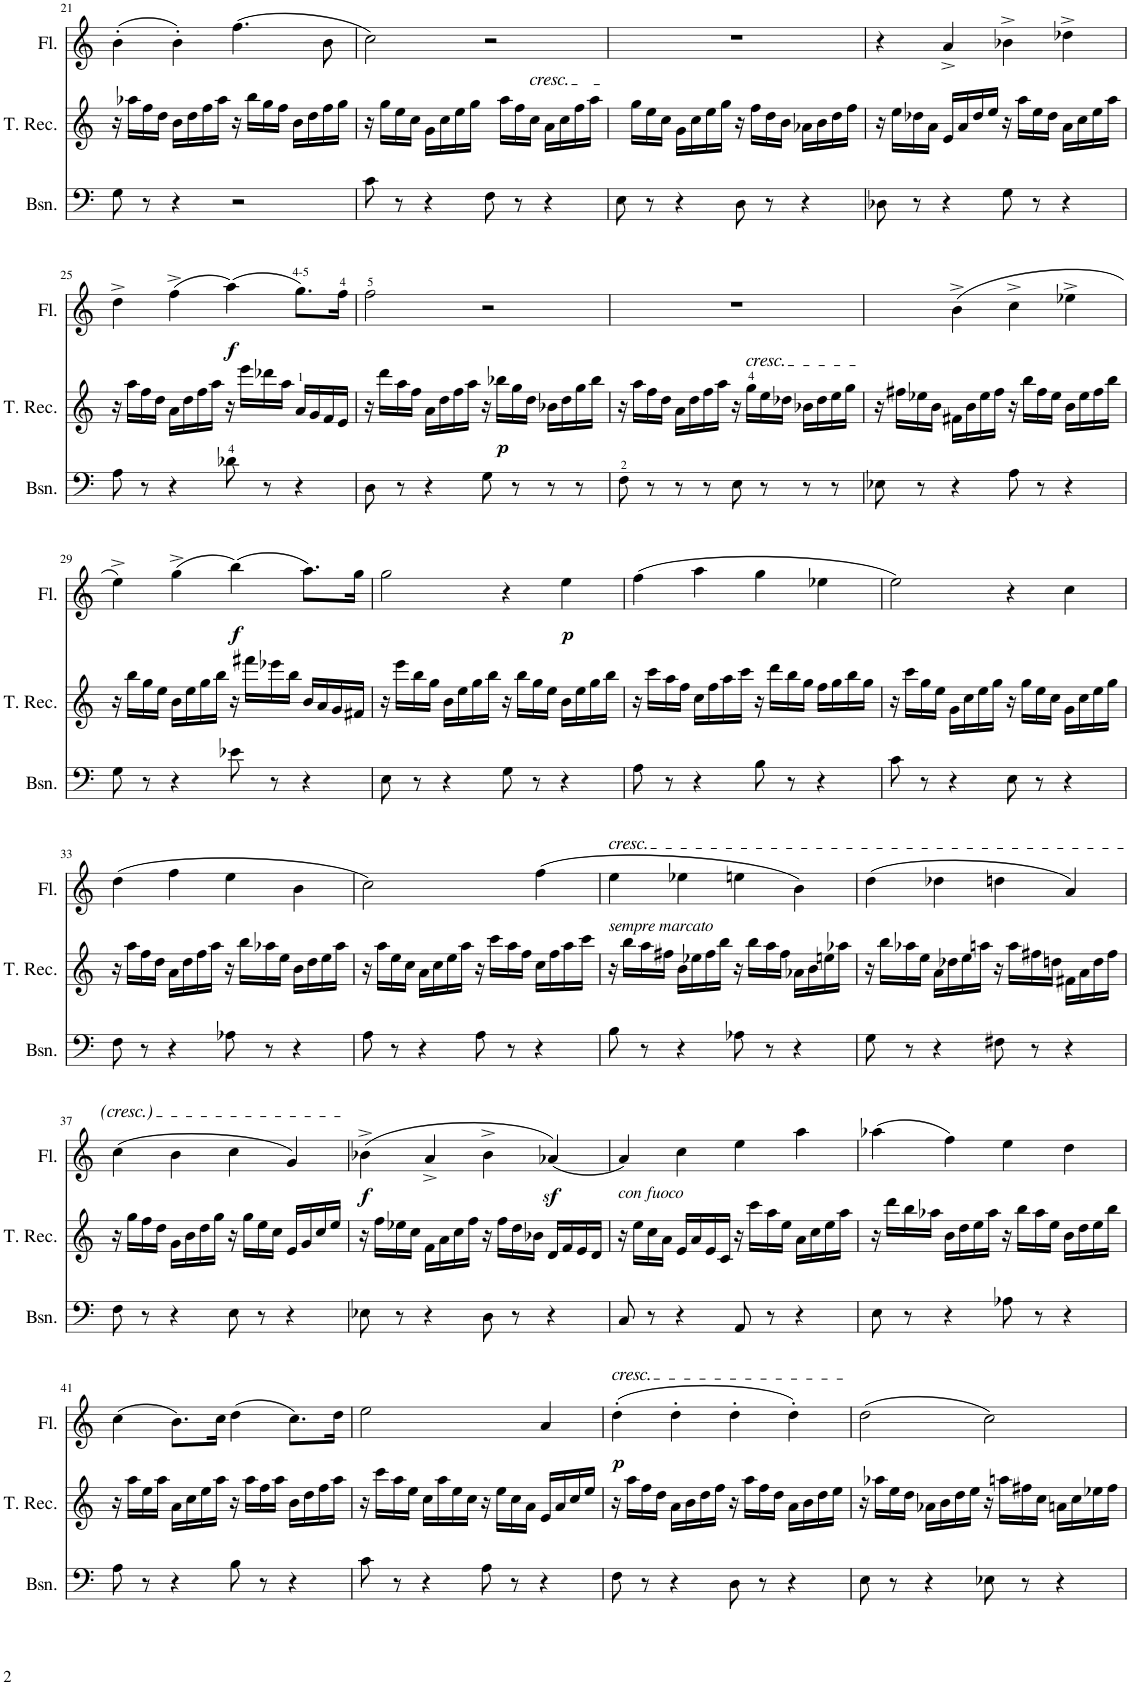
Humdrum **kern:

**kern	**kern	**dynam	**kern	**dynam
*part3	*part2	*part2	*part1	*part1
*staff3	*staff2	*staff2	*staff1	*staff1
*I"Bassoon	*I"Tenor Recorder	*	*I"Flute	*
*I'Bsn.	*I'T. Rec.	*	*I'Fl.	*
!!LO:PB:g=z
*clefF4	*clefG2	*	*clefG2	*
*k[]	*k[]	*	*k[]	*
*M4/4	*M4/4	*	*M4/4	*
*met(c)	*met(c)	*	*met(c)	*
=21	=21	=21	=21	=21
8G\	16r	.	(4b'\	.
.	16aa-X\LL	.	.	.
8r	16ff\	.	.	.
.	16dd\JJ	.	.	.
4r	16b\LL	.	4b'\)	.
.	16dd\	.	.	.
.	16ff\	.	.	.
.	16aa-\JJ	.	.	.
2r	16r	.	(4.ff\	.
.	16bb\LL	.	.	.
.	16gg\	.	.	.
.	16ff\JJ	.	.	.
.	16b\LL	.	.	.
.	16dd\	.	.	.
.	16ff\	.	8b\	.
.	16gg\JJ	.	.	.
=22	=22	=22	=22	=22
8c\	16r	.	2cc\)	.
.	16gg\LL	.	.	.
8r	16ee\	.	.	.
.	16cc\JJ	.	.	.
4r	16g\LL	.	.	.
.	16cc\	.	.	.
.	16ee\	.	.	.
.	16gg\JJ	.	.	.
8F\	16ryy	.	2r	.
.	16aa\LL	.	.	.
8r	16ff\	.	.	.
!	!LO:TX:a:i:t=cresc.	!	!	!
.	16cc\JJ	.	.	.
4r	16a\LL	.	.	.
.	16cc\	.	.	.
.	16ff\	.	.	.
.	16aa\JJ	.	.	.
=23	=23	=23	=23	=23
8E\	16ryy	.	1r	.
.	16gg\LL	.	.	.
8r	16ee\	.	.	.
.	16cc\JJ	.	.	.
4r	16g\LL	.	.	.
.	16cc\	.	.	.
.	16ee\	.	.	.
.	16gg\JJ	.	.	.
8D\	16r	.	.	.
.	16ff\LL	.	.	.
8r	16dd\	.	.	.
.	16b\JJ	.	.	.
4r	16a-X\LL	.	.	.
.	16b\	.	.	.
.	16dd\	.	.	.
.	16ff\JJ	.	.	.
=24	=24	=24	=24	=24
8D-X\	16r	.	4r	.
.	16ee\LL	.	.	.
8r	16dd-X\	.	.	.
.	16a\JJ	.	.	.
4r	16e/LL	.	4a^/	.
.	16a/	.	.	.
.	16dd-/	.	.	.
.	16ee/JJ	.	.	.
8G\	16r	.	4b-X^\	.
.	16aa\LL	.	.	.
8r	16ee\	.	.	.
.	16dd-\JJ	.	.	.
4r	16a\LL	.	4dd-X^\	.
.	16cc\	.	.	.
.	16ee\	.	.	.
.	16aa\JJ	.	.	.
!!LO:LB:g=z
=25	=25	=25	=25	=25
8A\	16r	.	4dd^\	.
.	16aa\LL	.	.	.
8r	16ff\	.	.	.
.	16dd\JJ	.	.	.
4r	16a\LL	.	(4ff^\	.
.	16dd\	.	.	.
.	16ff\	.	.	.
.	16aa\JJ	.	.	.
!	!	!	!	!LO:DY:b
8d-X\	16r	.	(4aa\)	f
.	16eee\LL	.	.	.
8r	16ddd-X\	.	.	.
.	16aa\JJ	.	.	.
4r	16a/LL	.	8.gg\L)	.
.	16g/	.	.	.
.	16f/	.	.	.
.	16e/JJ	.	16ff\Jk	.
=26	=26	=26	=26	=26
8D\	16r	.	2ff\	.
.	16ddd\LL	.	.	.
8r	16aa\	.	.	.
.	16ff\JJ	.	.	.
4r	16a\LL	.	.	.
.	16dd\	.	.	.
.	16ff\	.	.	.
.	16aa\JJ	.	.	.
8G\	16r	.	2r	.
!	!	!LO:DY:b	!	!
.	16bb-X\LL	p	.	.
8r	16gg\	.	.	.
.	16dd\JJ	.	.	.
8r	16b-X\LL	.	.	.
.	16dd\	.	.	.
8r	16gg\	.	.	.
.	16bb-\JJ	.	.	.
=27	=27	=27	=27	=27
8F\	16r	.	1r	.
.	16aa\LL	.	.	.
8r	16ff\	.	.	.
.	16dd\JJ	.	.	.
8r	16a\LL	.	.	.
.	16dd\	.	.	.
8r	16ff\	.	.	.
.	16aa\JJ	.	.	.
8E\	16r	.	.	.
!	!LO:TX:a:i:t=cresc.	!	!	!
.	16gg\LL	.	.	.
8r	16ee\	.	.	.
.	16dd-X\JJ	.	.	.
8r	16b-X\LL	.	.	.
.	16dd-\	.	.	.
8r	16ee\	.	.	.
.	16gg\JJ	.	.	.
=28	=28	=28	=28	=28
8E-X\	16r	.	4ryy	.
.	16ff#X\LL	.	.	.
8r	16ee-X\	.	.	.
.	16b\JJ	.	.	.
4r	16f#X\LL	.	(4b^\	.
.	16b\	.	.	.
.	16ee-\	.	.	.
.	16ff#\JJ	.	.	.
8A\	16r	.	4cc^\	.
.	16bb\LL	.	.	.
8r	16ff#\	.	.	.
.	16ee-\JJ	.	.	.
4r	16b\LL	.	4ee-X^\	.
.	16ee-\	.	.	.
.	16ff#\	.	.	.
.	16bb\JJ	.	.	.
!!LO:LB:g=z
=29	=29	=29	=29	=29
8G\	16r	.	4ee^\)	.
.	16bb\LL	.	.	.
8r	16gg\	.	.	.
.	16ee\JJ	.	.	.
4r	16b\LL	.	(4gg^\	.
.	16ee\	.	.	.
.	16gg\	.	.	.
.	16bb\JJ	.	.	.
!	!	!	!	!LO:DY:b
8e-X\	16r	.	(4bb\)	f
.	16fff#X\LL	.	.	.
8r	16eee-X\	.	.	.
.	16bb\JJ	.	.	.
4r	16b/LL	.	8.aa\L)	.
.	16a/	.	.	.
.	16g/	.	.	.
.	16f#X/JJ	.	16gg\Jk	.
=30	=30	=30	=30	=30
8E\	16r	.	2gg\	.
.	16eee\LL	.	.	.
8r	16bb\	.	.	.
.	16gg\JJ	.	.	.
4r	16b\LL	.	.	.
.	16ee\	.	.	.
.	16gg\	.	.	.
.	16bb\JJ	.	.	.
8G\	16r	.	4r	.
.	16bb\LL	.	.	.
8r	16gg\	.	.	.
.	16ee\JJ	.	.	.
!	!	!	!	!LO:DY:b
4r	16b\LL	.	4ee\	p
.	16ee\	.	.	.
.	16gg\	.	.	.
.	16bb\JJ	.	.	.
=31	=31	=31	=31	=31
8A\	16r	.	(4ff\	.
.	16ccc\LL	.	.	.
8r	16aa\	.	.	.
.	16ff\JJ	.	.	.
4r	16cc\LL	.	4aa\	.
.	16ff\	.	.	.
.	16aa\	.	.	.
.	16ccc\JJ	.	.	.
8B\	16r	.	4gg\	.
.	16ddd\LL	.	.	.
8r	16bb\	.	.	.
.	16gg\JJ	.	.	.
4r	16ff\LL	.	4ee-X\	.
.	16gg\	.	.	.
.	16bb\	.	.	.
.	16gg\JJ	.	.	.
=32	=32	=32	=32	=32
8c\	16r	.	2ee\)	.
.	16ccc\LL	.	.	.
8r	16gg\	.	.	.
.	16ee\JJ	.	.	.
4r	16g\LL	.	.	.
.	16cc\	.	.	.
.	16ee\	.	.	.
.	16gg\JJ	.	.	.
8E\	16r	.	4r	.
.	16gg\LL	.	.	.
8r	16ee\	.	.	.
.	16cc\JJ	.	.	.
4r	16g\LL	.	4cc\	.
.	16cc\	.	.	.
.	16ee\	.	.	.
.	16gg\JJ	.	.	.
!!LO:LB:g=z
=33	=33	=33	=33	=33
8F\	16r	.	(4dd\	.
.	16aa\LL	.	.	.
8r	16ff\	.	.	.
.	16dd\JJ	.	.	.
4r	16a\LL	.	4ff\	.
.	16dd\	.	.	.
.	16ff\	.	.	.
.	16aa\JJ	.	.	.
8A-X\	16r	.	4ee\	.
.	16bb\LL	.	.	.
8r	16aa-X\	.	.	.
.	16ee\JJ	.	.	.
4r	16b\LL	.	4b\	.
.	16dd\	.	.	.
.	16ee\	.	.	.
.	16aa-\JJ	.	.	.
=34	=34	=34	=34	=34
8A\	16r	.	2cc\)	.
.	16aa\LL	.	.	.
8r	16ee\	.	.	.
.	16cc\JJ	.	.	.
4r	16a\LL	.	.	.
.	16cc\	.	.	.
.	16ee\	.	.	.
.	16aa\JJ	.	.	.
8A\	16r	.	4ryy	.
.	16ccc\LL	.	.	.
8r	16aa\	.	.	.
.	16ff\JJ	.	.	.
4r	16cc\LL	.	(4ff\	.
.	16ff\	.	.	.
.	16aa\	.	.	.
.	16ccc\JJ	.	.	.
=35	=35	=35	=35	=35
!	!	!	!LO:TX:b:i:t=sempre marcato	!
!	!	!	!LO:TX:a:i:t=cresc.	!
8B\	16r	.	4ee\	.
.	16bb\LL	.	.	.
8r	16aa\	.	.	.
.	16ff#X\JJ	.	.	.
4r	16b\LL	.	4ee-X\	.
.	16ee-X\	.	.	.
.	16ff#\	.	.	.
.	16bb\JJ	.	.	.
8A-X\	16r	.	4een\	.
.	16bb\LL	.	.	.
8r	16aa\	.	.	.
.	16ff#\JJ	.	.	.
4r	16a-X\LL	.	4b\)	.
.	16b\	.	.	.
.	16een\	.	.	.
.	16aa-X\JJ	.	.	.
=36	=36	=36	=36	=36
8G\	16r	.	(4dd\	.
.	16bb\LL	.	.	.
8r	16aa-X\	.	.	.
.	16ee\JJ	.	.	.
4r	16a\LL	.	4dd-X\	.
.	16dd-X\	.	.	.
.	16ee\	.	.	.
.	16aan\JJ	.	.	.
8F#X\	16r	.	4ddn\	.
.	16aa\LL	.	.	.
8r	16ff#X\	.	.	.
.	16ddn\JJ	.	.	.
4r	16f#X\LL	.	4a/)	.
.	16a\	.	.	.
.	16dd\	.	.	.
.	16ff#\JJ	.	.	.
!!LO:LB:g=z
=37	=37	=37	=37	=37
8F\	16r	.	(4cc\	.
.	16gg\LL	.	.	.
8r	16ff\	.	.	.
.	16dd\JJ	.	.	.
4r	16g\LL	.	4b\	.
.	16b\	.	.	.
.	16dd\	.	.	.
.	16gg\JJ	.	.	.
8E\	16r	.	4cc\	.
.	16gg\LL	.	.	.
8r	16ee\	.	.	.
.	16cc\JJ	.	.	.
4r	16e/LL	.	4g/)	.
.	16g/	.	.	.
.	16cc/	.	.	.
.	16ee/JJ	.	.	.
=38	=38	=38	=38	=38
!	!	!	!	!LO:DY:b
8E-X\	16r	.	(4b-X^\	f
.	16ff\LL	.	.	.
8r	16ee-X\	.	.	.
.	16cc\JJ	.	.	.
4r	16f\LL	.	4a^/	.
.	16a\	.	.	.
.	16cc\	.	.	.
.	16ff\JJ	.	.	.
8D\	16r	.	4b-^\	.
.	16ff\LL	.	.	.
8r	16dd\	.	.	.
.	16b-X\JJ	.	.	.
4r	16d/LL	.	(4a-Xz</)	.
.	16f/	.	.	.
.	16e/	.	.	.
.	16d/JJ	.	.	.
=39	=39	=39	=39	=39
!	!	!	!LO:TX:b:i:t=con fuoco	!
8C/	16r	.	4a/)	.
.	16ee\LL	.	.	.
8r	16cc\	.	.	.
.	16a\JJ	.	.	.
4r	16e/LL	.	4cc\	.
.	16a/	.	.	.
.	16e/	.	.	.
.	16c/JJ	.	.	.
8AA/	16r	.	4ee\	.
.	16ccc\LL	.	.	.
8r	16aa\	.	.	.
.	16ee\JJ	.	.	.
4r	16a\LL	.	4aa\	.
.	16cc\	.	.	.
.	16ee\	.	.	.
.	16aa\JJ	.	.	.
=40	=40	=40	=40	=40
8E\	16r	.	(4aa-X\	.
.	16ddd\LL	.	.	.
8r	16bb\	.	.	.
.	16aa-X\JJ	.	.	.
4r	16b\LL	.	4ff\)	.
.	16dd\	.	.	.
.	16ee\	.	.	.
.	16aa-\JJ	.	.	.
8A-X\	16r	.	4ee\	.
.	16bb\LL	.	.	.
8r	16aa-\	.	.	.
.	16ee\JJ	.	.	.
4r	16b\LL	.	4dd\	.
.	16dd\	.	.	.
.	16ee\	.	.	.
.	16bb\JJ	.	.	.
!!LO:LB:g=z
=41	=41	=41	=41	=41
8A\	16r	.	(4cc\	.
.	16aa\LL	.	.	.
8r	16ee\	.	.	.
.	16aa\JJ	.	.	.
4r	16a\LL	.	8.b\L)	.
.	16cc\	.	.	.
.	16ee\	.	.	.
.	16aa\JJ	.	16cc\Jk	.
8B\	16r	.	(4dd\	.
.	16aa\LL	.	.	.
8r	16ff\	.	.	.
.	16aa\JJ	.	.	.
4r	16b\LL	.	8.cc\L)	.
.	16dd\	.	.	.
.	16ff\	.	.	.
.	16aa\JJ	.	16dd\Jk	.
=42	=42	=42	=42	=42
8c\	16r	.	2ee\	.
.	16ccc\LL	.	.	.
8r	16aa\	.	.	.
.	16ee\JJ	.	.	.
4r	16cc\LL	.	.	.
.	16aa\	.	.	.
.	16ee\	.	.	.
.	16cc\JJ	.	.	.
8A\	16r	.	4ryy	.
.	16ee\LL	.	.	.
8r	16cc\	.	.	.
.	16a\JJ	.	.	.
4r	16e/LL	.	4a/	.
.	16a/	.	.	.
.	16cc/	.	.	.
.	16ee/JJ	.	.	.
=43	=43	=43	=43	=43
!	!	!	!LO:TX:a:i:t=cresc.	!
!	!	!	!	!LO:DY:b
8F\	16r	.	(4dd'\	p
.	16aa\LL	.	.	.
8r	16ff\	.	.	.
.	16dd\JJ	.	.	.
4r	16a\LL	.	4dd'\	.
.	16b\	.	.	.
.	16dd\	.	.	.
.	16ff\JJ	.	.	.
8D\	16r	.	4dd'\	.
.	16aa\LL	.	.	.
8r	16ff\	.	.	.
.	16dd\JJ	.	.	.
4r	16a\LL	.	4dd'\)	.
.	16b\	.	.	.
.	16dd\	.	.	.
.	16ee\JJ	.	.	.
=44	=44	=44	=44	=44
8E\	16r	.	(2dd\	.
.	16aa-X\LL	.	.	.
8r	16ee\	.	.	.
.	16dd\JJ	.	.	.
4r	16a-X\LL	.	.	.
.	16b\	.	.	.
.	16dd\	.	.	.
.	16ee\JJ	.	.	.
8E-X\	16r	.	2cc\)	.
.	16aan\LL	.	.	.
8r	16ff#X\	.	.	.
.	16cc\JJ	.	.	.
4r	16an\LL	.	.	.
.	16cc\	.	.	.
.	16ee-X\	.	.	.
.	16ff#\JJ	.	.	.
=	=	=	=	=
*-	*-	*-	*-	*-
